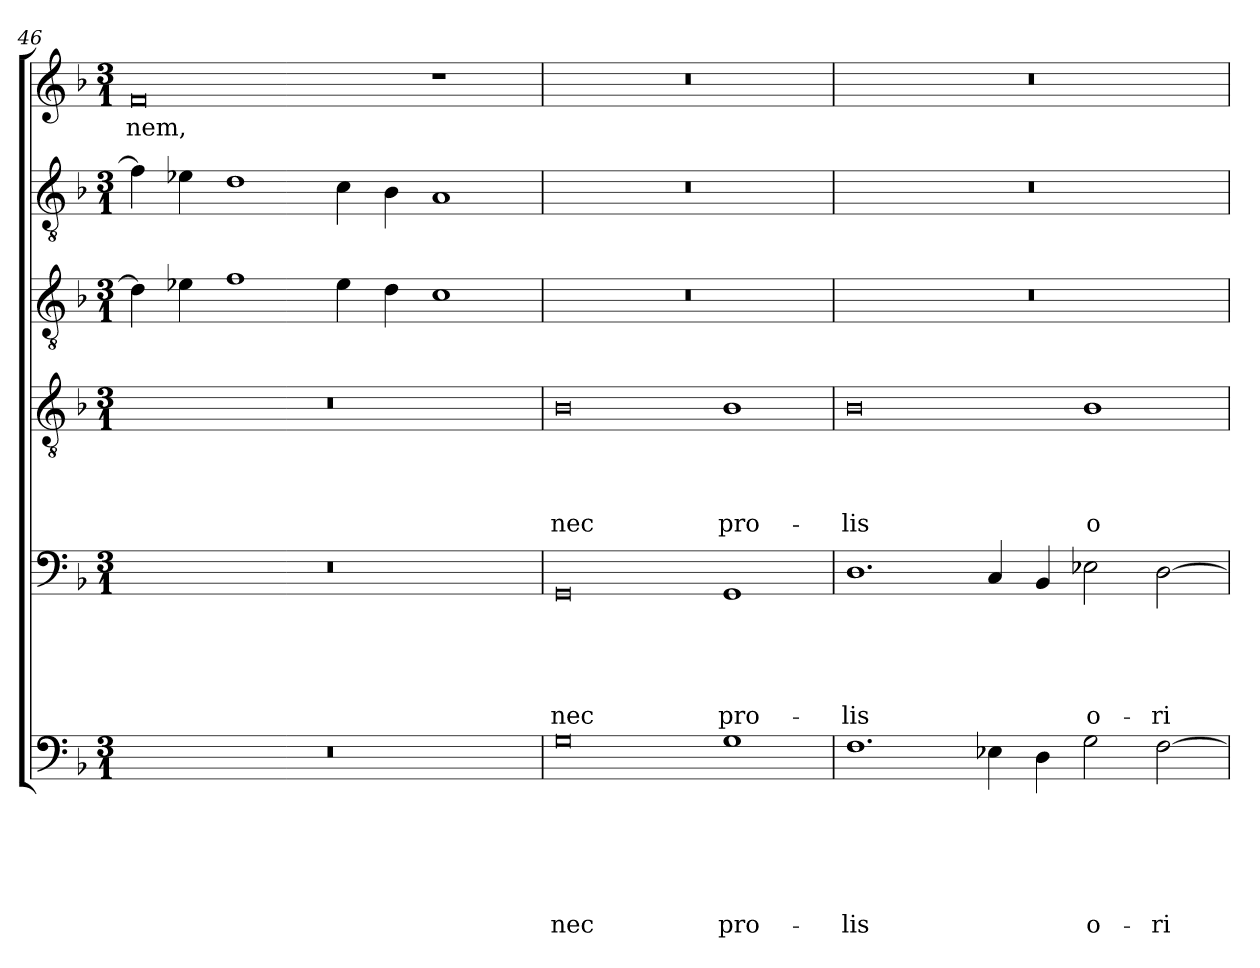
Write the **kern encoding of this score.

**kern	**text	**text	**text	**text	**text	**text	**kern	**text	**text	**text	**text	**text	**kern	**text	**text	**text	**text	**kern	**kern	**kern	**text
*part6	*part6	*part6	*part6	*part6	*part6	*part6	*part5	*part5	*part5	*part5	*part5	*part5	*part4	*part4	*part4	*part4	*part4	*part3	*part2	*part1	*part1
*staff6	*staff6	*staff6	*staff6	*staff6	*staff6	*staff6	*staff5	*staff5	*staff5	*staff5	*staff5	*staff5	*staff4	*staff4	*staff4	*staff4	*staff4	*staff3	*staff2	*staff1	*staff1
*clefF4	*	*	*	*	*	*	*clefF4	*	*	*	*	*	*clefGv2	*	*	*	*	*clefGv2	*clefGv2	*clefG2	*
*k[b-]	*	*	*	*	*	*	*k[b-]	*	*	*	*	*	*k[b-]	*	*	*	*	*k[b-]	*k[b-]	*k[b-]	*
*F:	*	*	*	*	*	*	*F:	*	*	*	*	*	*F:	*	*	*	*	*F:	*F:	*F:	*
*M3/1	*	*	*	*	*	*	*M3/1	*	*	*	*	*	*M3/1	*	*	*	*	*M3/1	*M3/1	*M3/1	*
=46	=46	=46	=46	=46	=46	=46	=46	=46	=46	=46	=46	=46	=46	=46	=46	=46	=46	=46	=46	=46	=46
!	!	!	!	!	!	!	!	!	!	!	!	!	!	!	!	!	!	!	!	!	!LO:LY:b
0.r	.	.	.	.	.	.	0.r	.	.	.	.	.	0.r	.	.	.	.	4d\]	4f\]	0f	-nem,
.	.	.	.	.	.	.	.	.	.	.	.	.	.	.	.	.	.	4e-X\	4e-X\	.	.
.	.	.	.	.	.	.	.	.	.	.	.	.	.	.	.	.	.	1f	1d	.	.
.	.	.	.	.	.	.	.	.	.	.	.	.	.	.	.	.	.	4e-\	4c\	.	.
.	.	.	.	.	.	.	.	.	.	.	.	.	.	.	.	.	.	4d\	4B-\	.	.
.	.	.	.	.	.	.	.	.	.	.	.	.	.	.	.	.	.	1c	1A	1r	.
=47	=47	=47	=47	=47	=47	=47	=47	=47	=47	=47	=47	=47	=47	=47	=47	=47	=47	=47	=47	=47	=47
!	!	!	!	!	!	!LO:LY:b	!	!	!	!	!	!LO:LY:b	!	!	!	!	!LO:LY:b	!	!	!	!
0G	.	.	.	.	.	nec	0GG	.	.	.	.	nec	0B-	.	.	.	nec	0.r	0.r	0.r	.
!	!	!	!	!	!	!LO:LY:b	!	!	!	!	!	!LO:LY:b	!	!	!	!	!LO:LY:b	!	!	!	!
1G	.	.	.	.	.	pro-	1GG	.	.	.	.	pro-	1B-	.	.	.	pro-	.	.	.	.
!!LO:PB:g=z
=48	=48	=48	=48	=48	=48	=48	=48	=48	=48	=48	=48	=48	=48	=48	=48	=48	=48	=48	=48	=48	=48
!	!	!	!	!	!	!LO:LY:b	!	!	!	!	!	!LO:LY:b	!	!	!	!	!LO:LY:b	!	!	!	!
1.F	.	.	.	.	.	-lis	1.D	.	.	.	.	-lis	0B-	.	.	.	-lis	0.r	0.r	0.r	.
4E-X\	.	.	.	.	.	.	4C/	.	.	.	.	.	.	.	.	.	.	.	.	.	.
4D\	.	.	.	.	.	.	4BB-/	.	.	.	.	.	.	.	.	.	.	.	.	.	.
!	!	!	!	!	!	!LO:LY:b	!	!	!	!	!	!LO:LY:b	!	!	!	!	!LO:LY:b	!	!	!	!
2G\	.	.	.	.	.	o-	2E-X\	.	.	.	.	o-	1B-	.	.	.	o-	.	.	.	.
!	!	!	!	!	!	!LO:LY:b	!	!	!	!	!	!LO:LY:b	!	!	!	!	!	!	!	!	!
[2F\	.	.	.	.	.	-ri-	[2D\	.	.	.	.	-ri-	.	.	.	.	.	.	.	.	.
=	=	=	=	=	=	=	=	=	=	=	=	=	=	=	=	=	=	=	=	=	=
*-	*-	*-	*-	*-	*-	*-	*-	*-	*-	*-	*-	*-	*-	*-	*-	*-	*-	*-	*-	*-	*-
